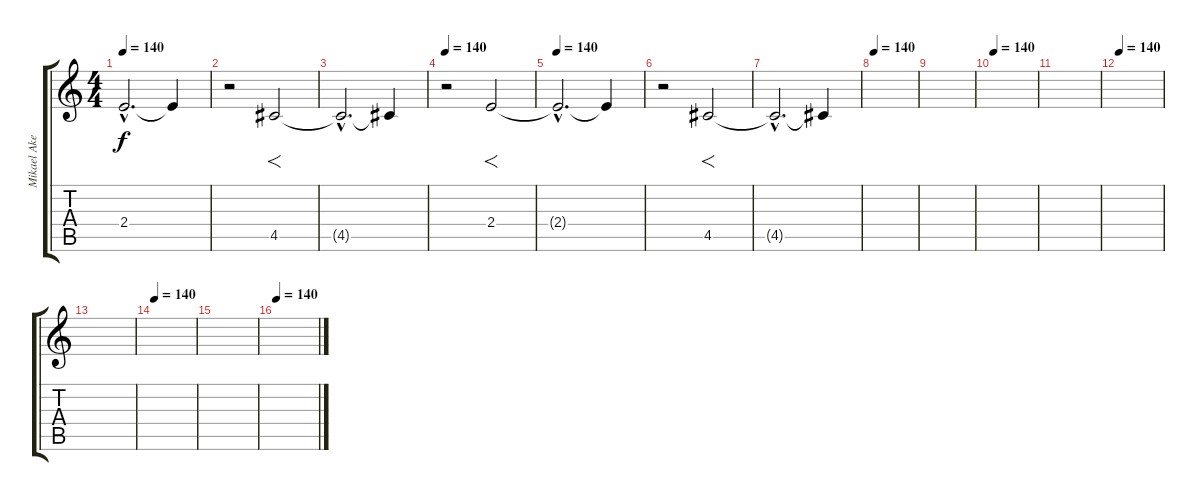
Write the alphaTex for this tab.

\track ("Mikael Akerfeldt" "Mikael Ake") {instrument distortionguitar}
\staff {score tabs}
\tuning (E4 B3 G3 D3 A2 E2) {hide}
\ts (4 4)
\tempo 140
\clef g2
\ks c
2.4{hac t}.2{d dy f} 2.4{t}.4 |
r.2 4.5.2{f} |
4.5{hac t}.2{d} 4.5{t}.4 |
\tempo 140
r.2 2.4.2{f} |
\tempo 140
2.4{hac t}.2{d} 2.4{t}.4 |
r.2 4.5.2{f} |
4.5{hac t}.2{d} 4.5{t}.4 |
\tempo 140
|
|
\tempo 140
|
|
\tempo 140
|
|
\tempo 140
|
|
\tempo 140
